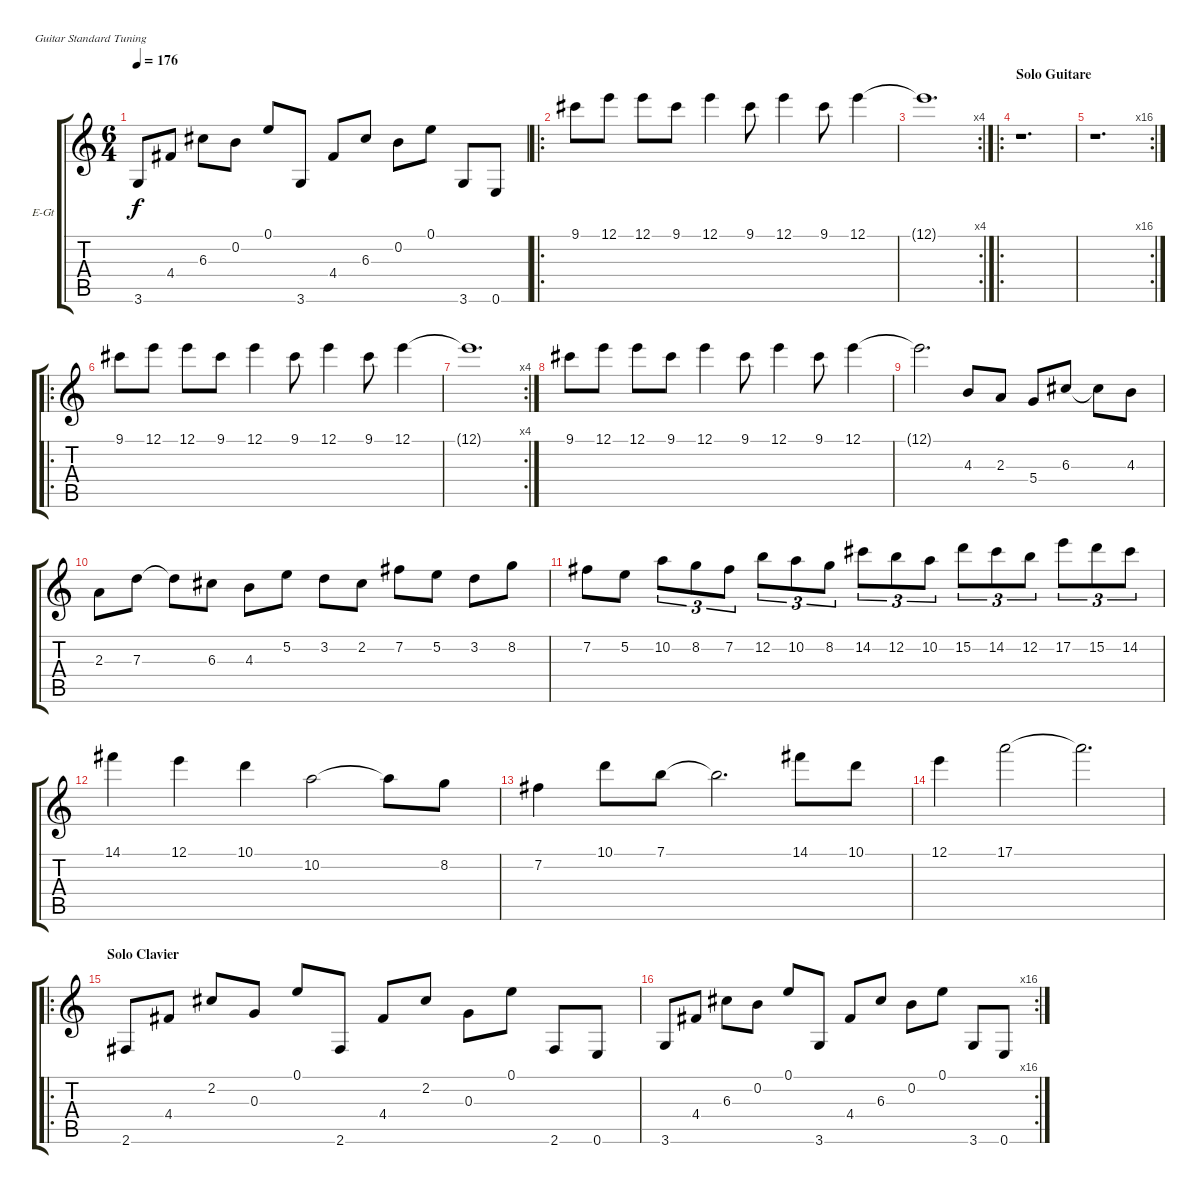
\bracketExtendMode groupsimilarinstruments
\firstSystemTrackNameOrientation horizontal
\otherSystemsTrackNameOrientation horizontal
\track ("Guitar" "E-Gt") {instrument overdrivenguitar}
\staff {score tabs}
\tuning (E4 B3 G3 D3 A2 E2)
\ts (6 4)
\tempo 176
\clef g2
\ks c
3.6.8{dy f} 4.4.8 6.3.8 0.2.8 0.1.8 3.6.8 4.4.8 6.3.8 0.2.8 0.1.8 3.6.8 0.6.8 |
\ro
9.1.8 12.1.8 12.1.8 9.1.8 12.1.4 9.1.8 12.1.4 9.1.8 12.1.4 |
\rc 4
12.1{t}.1{d} |
\ro
\section ("" "Solo Guitare")
r.1{d} |
\rc 16
r.1{d} |
\ro
9.1.8 12.1.8 12.1.8 9.1.8 12.1.4 9.1.8 12.1.4 9.1.8 12.1.4 |
\rc 4
12.1{t}.1{d} |
9.1.8 12.1.8 12.1.8 9.1.8 12.1.4 9.1.8 12.1.4 9.1.8 12.1.4 |
12.1{t}.2{d} 4.3.8 2.3.8 5.4.8 6.3.8 6.3{t}.8 4.3.8 |
2.3.8 7.3.8 7.3{t}.8 6.3.8 4.3.8 5.2.8 3.2.8 2.2.8 7.2.8 5.2.8 3.2.8 8.2.8 |
7.2.8 5.2.8 10.2.8{tu (3 2)} 8.2.8{tu (3 2)} 7.2.8{tu (3 2)} 12.2.8{tu (3 2)} 10.2.8{tu (3 2)} 8.2.8{tu (3 2)} 14.2.8{tu (3 2)} 12.2.8{tu (3 2)} 10.2.8{tu (3 2)} 15.2.8{tu (3 2)} 14.2.8{tu (3 2)} 12.2.8{tu (3 2)} 17.2.8{tu (3 2)} 15.2.8{tu (3 2)} 14.2.8{tu (3 2)} |
14.1.4 12.1.4 10.1.4 10.2.2 10.2{t}.8 8.2.8 |
7.2.4 10.1.8 7.1.8 7.1{t}.2{d} 14.1.8 10.1.8 |
12.1.4 17.1.2 17.1{t}.2{d} |
\ro
\section ("" "Solo Clavier")
2.6.8 4.4.8 2.2.8 0.3.8 0.1.8 2.6.8 4.4.8 2.2.8 0.3.8 0.1.8 2.6.8 0.6.8 |
\rc 16
3.6.8 4.4.8 6.3.8 0.2.8 0.1.8 3.6.8 4.4.8 6.3.8 0.2.8 0.1.8 3.6.8 0.6.8
